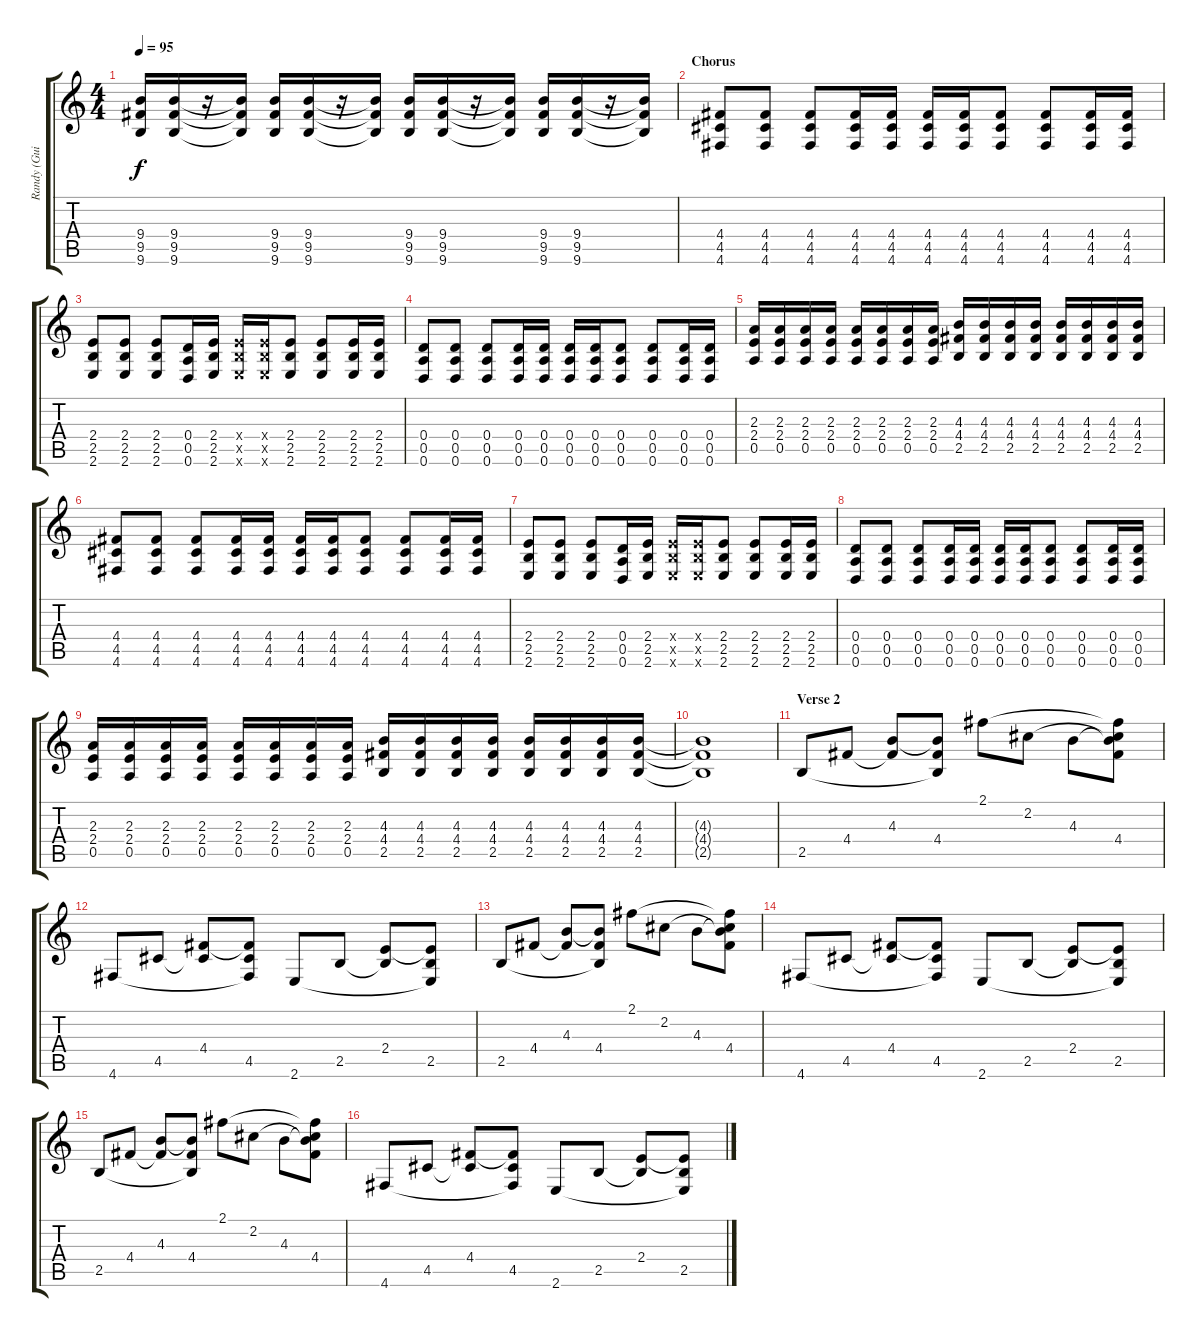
\track ("Randy (Guitar 1)" "Randy (Gui") {instrument overdrivenguitar}
\staff {score tabs}
\tuning (E4 B3 G3 D3 A2 D2) {hide}
\ts (4 4)
\tempo 95
\clef g2
\ks c
(9.4 9.5 9.6).16{dy f} (9.4 9.5 9.6).16 r.16 (9.4{t} 9.5{t} 9.6{t}).16 (9.4 9.5 9.6).16 (9.4 9.5 9.6).16 r.16 (9.4{t} 9.5{t} 9.6{t}).16 (9.4 9.5 9.6).16 (9.4 9.5 9.6).16 r.16 (9.4{t} 9.5{t} 9.6{t}).16 (9.4 9.5 9.6).16 (9.4 9.5 9.6).16 r.16 (9.4{t} 9.5{t} 9.6{t}).16 |
\section ("" "Chorus")
(4.4 4.5 4.6).8{instrument overdrivenguitar} (4.4 4.5 4.6).8 (4.4 4.5 4.6).8 (4.4 4.5 4.6).16 (4.4 4.5 4.6).16 (4.4 4.5 4.6).16 (4.4 4.5 4.6).16 (4.4 4.5 4.6).8 (4.4 4.5 4.6).8 (4.4 4.5 4.6).16 (4.4 4.5 4.6).16 |
(2.4 2.5 2.6).8 (2.4 2.5 2.6).8 (2.4 2.5 2.6).8 (0.4 0.5 0.6).16 (2.4 2.5 2.6).16 (2.4{x} 2.5{x} 2.6{x}).16 (2.4{x} 2.5{x} 2.6{x}).16 (2.4 2.5 2.6).8 (2.4 2.5 2.6).8 (2.4 2.5 2.6).16 (2.4 2.5 2.6).16 |
(0.4 0.5 0.6).8 (0.4 0.5 0.6).8 (0.4 0.5 0.6).8 (0.4 0.5 0.6).16 (0.4 0.5 0.6).16 (0.4 0.5 0.6).16 (0.4 0.5 0.6).16 (0.4 0.5 0.6).8 (0.4 0.5 0.6).8 (0.4 0.5 0.6).16 (0.4 0.5 0.6).16 |
(2.3 2.4 0.5).16 (2.3 2.4 0.5).16 (2.3 2.4 0.5).16 (2.3 2.4 0.5).16 (2.3 2.4 0.5).16 (2.3 2.4 0.5).16 (2.3 2.4 0.5).16 (2.3 2.4 0.5).16 (4.3 4.4 2.5).16 (4.3 4.4 2.5).16 (4.3 4.4 2.5).16 (4.3 4.4 2.5).16 (4.3 4.4 2.5).16 (4.3 4.4 2.5).16 (4.3 4.4 2.5).16 (4.3 4.4 2.5).16 |
(4.4 4.5 4.6).8 (4.4 4.5 4.6).8 (4.4 4.5 4.6).8 (4.4 4.5 4.6).16 (4.4 4.5 4.6).16 (4.4 4.5 4.6).16 (4.4 4.5 4.6).16 (4.4 4.5 4.6).8 (4.4 4.5 4.6).8 (4.4 4.5 4.6).16 (4.4 4.5 4.6).16 |
(2.4 2.5 2.6).8 (2.4 2.5 2.6).8 (2.4 2.5 2.6).8 (0.4 0.5 0.6).16 (2.4 2.5 2.6).16 (2.4{x} 2.5{x} 2.6{x}).16 (2.4{x} 2.5{x} 2.6{x}).16 (2.4 2.5 2.6).8 (2.4 2.5 2.6).8 (2.4 2.5 2.6).16 (2.4 2.5 2.6).16 |
(0.4 0.5 0.6).8 (0.4 0.5 0.6).8 (0.4 0.5 0.6).8 (0.4 0.5 0.6).16 (0.4 0.5 0.6).16 (0.4 0.5 0.6).16 (0.4 0.5 0.6).16 (0.4 0.5 0.6).8 (0.4 0.5 0.6).8 (0.4 0.5 0.6).16 (0.4 0.5 0.6).16 |
(2.3 2.4 0.5).16 (2.3 2.4 0.5).16 (2.3 2.4 0.5).16 (2.3 2.4 0.5).16 (2.3 2.4 0.5).16 (2.3 2.4 0.5).16 (2.3 2.4 0.5).16 (2.3 2.4 0.5).16 (4.3 4.4 2.5).16 (4.3 4.4 2.5).16 (4.3 4.4 2.5).16 (4.3 4.4 2.5).16 (4.3 4.4 2.5).16 (4.3 4.4 2.5).16 (4.3 4.4 2.5).16 (4.3 4.4 2.5).16 |
(4.3{t} 4.4{t} 2.5{t}).1 |
\section ("" "Verse 2")
2.5.8 4.4.8 (4.3 4.4{t}).8 (4.3{t} 4.4 2.5{t}).8 2.1.8 2.2.8 4.3.8 (2.1{t} 2.2{t} 4.3{t} 4.4).8 |
4.6.8 4.5.8 (4.4 4.5{t}).8 (4.4{t} 4.5 4.6{t}).8 2.6.8 2.5.8 (2.4 2.5{t}).8 (2.4{t} 2.5 2.6{t}).8 |
2.5.8 4.4.8 (4.3 4.4{t}).8 (4.3{t} 4.4 2.5{t}).8 2.1.8 2.2.8 4.3.8 (2.1{t} 2.2{t} 4.3{t} 4.4).8 |
4.6.8 4.5.8 (4.4 4.5{t}).8 (4.4{t} 4.5 4.6{t}).8 2.6.8 2.5.8 (2.4 2.5{t}).8 (2.4{t} 2.5 2.6{t}).8 |
2.5.8 4.4.8 (4.3 4.4{t}).8 (4.3{t} 4.4 2.5{t}).8 2.1.8 2.2.8 4.3.8 (2.1{t} 2.2{t} 4.3{t} 4.4).8 |
4.6.8 4.5.8 (4.4 4.5{t}).8 (4.4{t} 4.5 4.6{t}).8 2.6.8 2.5.8 (2.4 2.5{t}).8 (2.4{t} 2.5 2.6{t}).8
